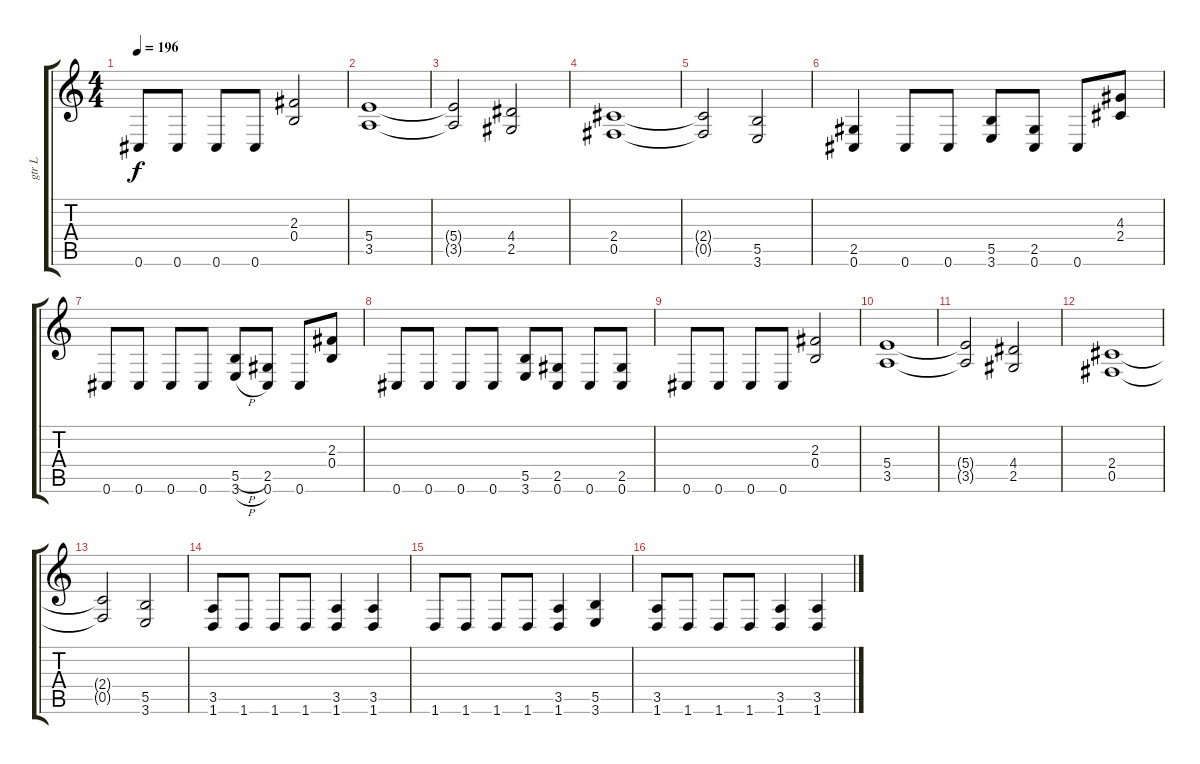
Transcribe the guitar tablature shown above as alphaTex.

\track ("gtr L" "gtr L") {instrument distortionguitar}
\staff {score tabs}
\tuning (Db4 Ab3 E3 B2 Gb2 Db2) {hide}
\ts (4 4)
\tempo 196
\clef g2
\ks c
0.6.8{dy f} 0.6.8 0.6.8 0.6.8 (2.3 0.4).2 |
(5.4 3.5).1 |
(5.4{t} 3.5{t}).2 (4.4 2.5).2 |
(2.4 0.5).1 |
(2.4{t} 0.5{t}).2 (5.5 3.6).2 |
(2.5 0.6).4 0.6.8 0.6.8 (5.5 3.6).8 (2.5 0.6).8 0.6.8 (4.3 2.4).8 |
0.6.8 0.6.8 0.6.8 0.6.8 (5.5{h} 3.6{h}).8 (2.5 0.6).8 0.6.8 (2.3 0.4).8 |
0.6.8 0.6.8 0.6.8 0.6.8 (5.5 3.6).8 (2.5 0.6).8 0.6.8 (2.5 0.6).8 |
0.6.8 0.6.8 0.6.8 0.6.8 (2.3 0.4).2 |
(5.4 3.5).1 |
(5.4{t} 3.5{t}).2 (4.4 2.5).2 |
(2.4 0.5).1 |
(2.4{t} 0.5{t}).2 (5.5 3.6).2 |
(3.5 1.6).8 1.6.8 1.6.8 1.6.8 (3.5 1.6).4 (3.5 1.6).4 |
1.6.8 1.6.8 1.6.8 1.6.8 (3.5 1.6).4 (5.5 3.6).4 |
(3.5 1.6).8 1.6.8 1.6.8 1.6.8 (3.5 1.6).4 (3.5 1.6).4
